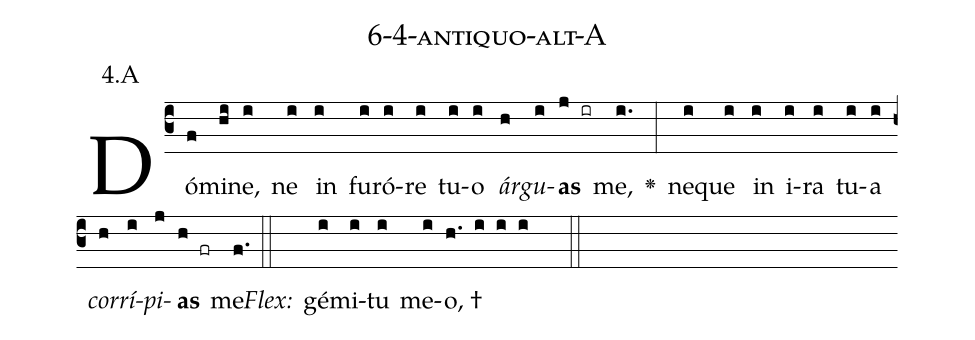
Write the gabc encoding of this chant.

name: 6-4-antiquo-alt-A;
annotation: 4.A;
%%
(c3)Dó(f)mi(hi)ne,(i) ne(i) in(i) fu(i)ró(i)re(i) tu(i)o(i) <i>ár</i>(h)<i>gu</i>(i)<b>as</b>(j ir) me,(i.) <v>\greheightstar</v>(:) ne(i)que(i) in(i) i(i)ra(i) tu(i)a(i) <i>cor</i>(h)<i>rí</i>(i)<i>pi</i>(j)<b>as</b>(h fr) me.(f.) (::)
<i>Flex:</i>()  gé(i)mi(i)tu(i) me(i)o, †(h. i i i  ::)

%E(i) u(h) o(i) u(j) a(h) e.(f.) (::)
